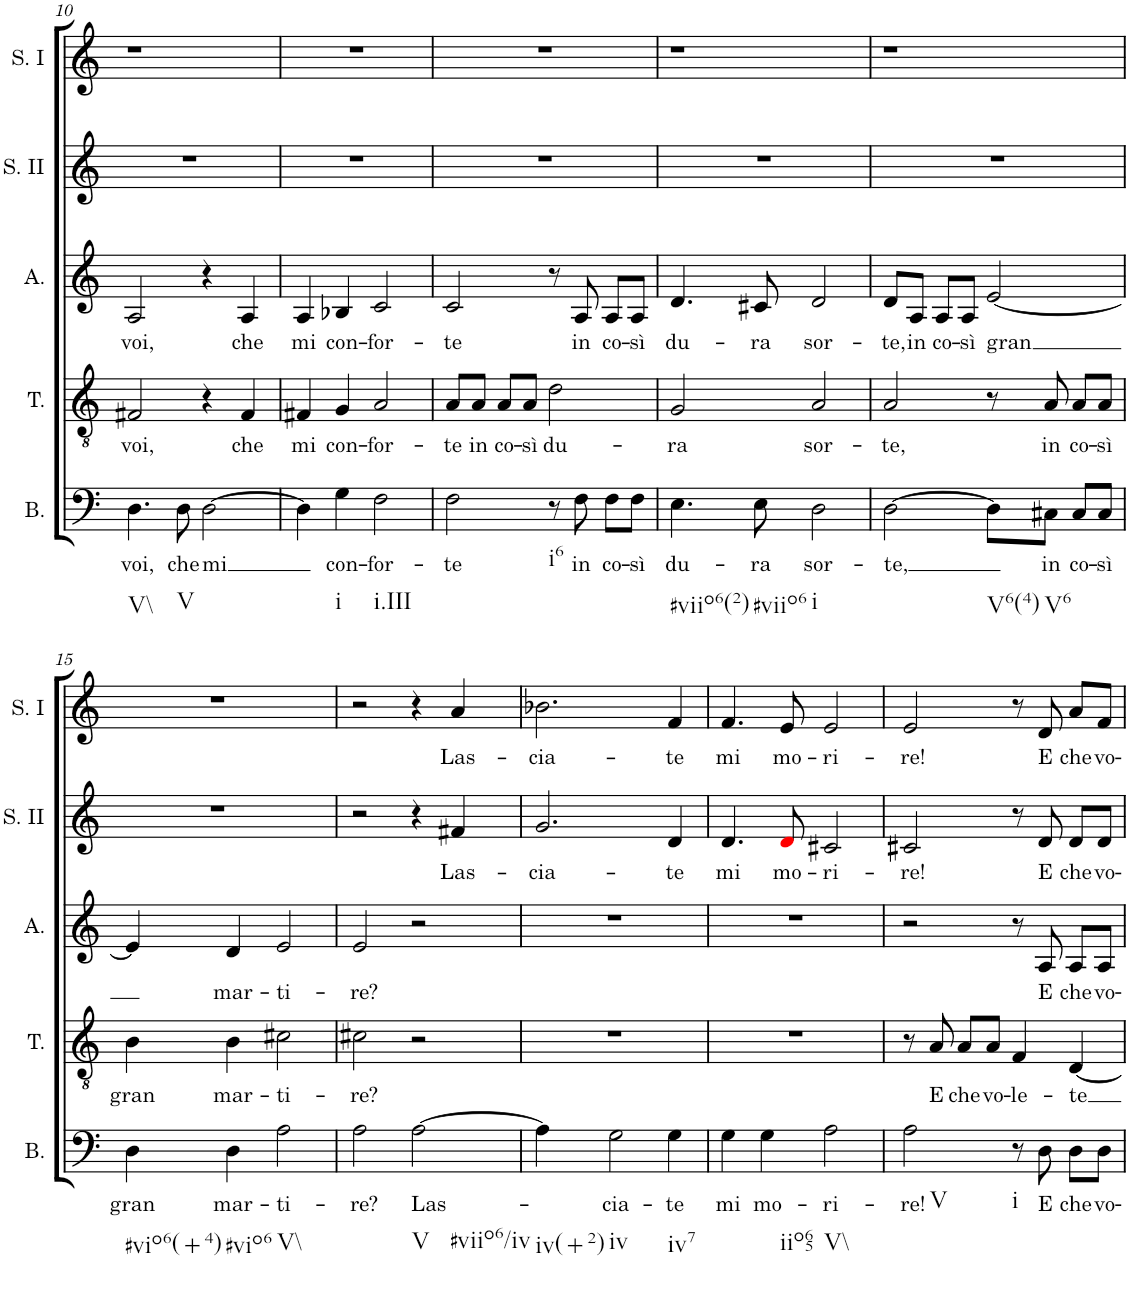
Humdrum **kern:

**kern	**text	**kern	**text	**kern	**text	**kern	**text	**kern	**text
*part5	*part5	*part4	*part4	*part3	*part3	*part2	*part2	*part1	*part1
*staff5	*staff5	*staff4	*staff4	*staff3	*staff3	*staff2	*staff2	*staff1	*staff1
*I"Basso	*	*I"Tenore	*	*I"Alto	*	*I"Soprano II	*	*I"Soprano I	*
*I'B.	*	*I'T.	*	*I'A.	*	*I'S. II	*	*I'S. I	*
!!LO:PB:g=z
*clefF4	*	*clefGv2	*	*clefG2	*	*clefG2	*	*clefG2	*
*k[]	*	*k[]	*	*k[]	*	*k[]	*	*k[]	*
*M4/4	*	*M4/4	*	*M4/4	*	*M4/4	*	*M4/4	*
*met(c)	*	*met(c)	*	*met(c)	*	*met(c)	*	*met(c)	*
=10	=10	=10	=10	=10	=10	=10	=10	=10	=10
!LO:TX:b:t=V\\	!	!	!	!	!	!	!	!	!
!	!LO:LY:b	!	!LO:LY:b	!	!LO:LY:b	!	!	!	!
4.D\	voi,	2F#X/	voi,	2A/	voi,	1r	.	1r	.
!LO:TX:b:t=V	!	!	!	!	!	!	!	!	!
!	!LO:LY:b	!	!	!	!	!	!	!	!
8D\	che	.	.	.	.	.	.	.	.
!	!LO:LY:b	!	!	!	!	!	!	!	!
[2D\	mi	4r	.	4r	.	.	.	.	.
!	!	!	!LO:LY:b	!	!LO:LY:b	!	!	!	!
.	.	4F#/	che	4A/	che	.	.	.	.
=11	=11	=11	=11	=11	=11	=11	=11	=11	=11
!	!	!	!LO:LY:b	!	!LO:LY:b	!	!	!	!
4D\]	.	4F#X/	mi	4A/	mi	1r	.	1r	.
!LO:TX:b:t=i	!	!	!	!	!	!	!	!	!
!	!LO:LY:b	!	!LO:LY:b	!	!LO:LY:b	!	!	!	!
4G\	con-	4G/	con-	4B-X/	con-	.	.	.	.
!LO:TX:b:t=i.III	!	!	!	!	!	!	!	!	!
!	!LO:LY:b	!	!LO:LY:b	!	!LO:LY:b	!	!	!	!
2F\	-for-	2A/	-for-	2c/	-for-	.	.	.	.
=12	=12	=12	=12	=12	=12	=12	=12	=12	=12
!	!LO:LY:b	!	!LO:LY:b	!	!LO:LY:b	!	!	!	!
2F\	-te	8A/L	-te	2c/	-te	1r	.	1r	.
!	!	!	!LO:LY:b	!	!	!	!	!	!
.	.	8A/J	in	.	.	.	.	.	.
!	!	!	!LO:LY:b	!	!	!	!	!	!
.	.	8A/L	co-	.	.	.	.	.	.
!	!	!	!LO:LY:b	!	!	!	!	!	!
.	.	8A/J	-sì	.	.	.	.	.	.
!LO:TX:b:t=i6	!	!	!	!	!	!	!	!	!
!	!	!	!LO:LY:b	!	!	!	!	!	!
8r	.	2d\	du-	8r	.	.	.	.	.
!	!LO:LY:b	!	!	!	!LO:LY:b	!	!	!	!
8F\	in	.	.	8A/	in	.	.	.	.
!	!LO:LY:b	!	!	!	!LO:LY:b	!	!	!	!
8F\L	co-	.	.	8A/L	co-	.	.	.	.
!	!LO:LY:b	!	!	!	!LO:LY:b	!	!	!	!
8F\J	-sì	.	.	8A/J	-sì	.	.	.	.
=13	=13	=13	=13	=13	=13	=13	=13	=13	=13
!LO:TX:b:t=#viio6(2)	!	!	!	!	!	!	!	!	!
!	!LO:LY:b	!	!LO:LY:b	!	!LO:LY:b	!	!	!	!
4.E\	du-	2G/	-ra	4.d/	du-	1r	.	1r	.
!LO:TX:b:t=#viio6	!	!	!	!	!	!	!	!	!
!	!LO:LY:b	!	!	!	!LO:LY:b	!	!	!	!
8E\	-ra	.	.	8c#X/	-ra	.	.	.	.
!LO:TX:b:t=i	!	!	!	!	!	!	!	!	!
!	!LO:LY:b	!	!LO:LY:b	!	!LO:LY:b	!	!	!	!
2D\	sor-	2A/	sor-	2d/	sor-	.	.	.	.
=14	=14	=14	=14	=14	=14	=14	=14	=14	=14
!	!LO:LY:b	!	!LO:LY:b	!	!LO:LY:b	!	!	!	!
[2D\	-te,	2A/	-te,	8d/L	-te,	1r	.	1r	.
!	!	!	!	!	!LO:LY:b	!	!	!	!
.	.	.	.	8A/J	in	.	.	.	.
!	!	!	!	!	!LO:LY:b	!	!	!	!
.	.	.	.	8A/L	co-	.	.	.	.
!	!	!	!	!	!LO:LY:b	!	!	!	!
.	.	.	.	8A/J	-sì	.	.	.	.
!LO:TX:b:t=V6(4)	!	!	!	!	!	!	!	!	!
!	!	!	!	!	!LO:LY:b	!	!	!	!
8D\L]	.	8r	.	[2e/	gran	.	.	.	.
!LO:TX:b:t=V6	!	!	!	!	!	!	!	!	!
!	!LO:LY:b	!	!LO:LY:b	!	!	!	!	!	!
8C#X\J	in	8A/	in	.	.	.	.	.	.
!	!LO:LY:b	!	!LO:LY:b	!	!	!	!	!	!
8C#/L	co-	8A/L	co-	.	.	.	.	.	.
!	!LO:LY:b	!	!LO:LY:b	!	!	!	!	!	!
8C#/J	-sì	8A/J	-sì	.	.	.	.	.	.
!!LO:LB:g=z
=15	=15	=15	=15	=15	=15	=15	=15	=15	=15
!LO:TX:b:t=#vio6(+4)	!	!	!	!	!	!	!	!	!
!	!LO:LY:b	!	!LO:LY:b	!	!	!	!	!	!
4D\	gran	4B\	gran	4e/]	.	1r	.	1r	.
!LO:TX:b:t=#vio6	!	!	!	!	!	!	!	!	!
!	!LO:LY:b	!	!LO:LY:b	!	!LO:LY:b	!	!	!	!
4D\	mar-	4B\	mar-	4d/	mar-	.	.	.	.
!LO:TX:b:t=V\\	!	!	!	!	!	!	!	!	!
!	!LO:LY:b	!	!LO:LY:b	!	!LO:LY:b	!	!	!	!
2A\	-ti-	2c#X\	-ti-	2e/	-ti-	.	.	.	.
=16	=16	=16	=16	=16	=16	=16	=16	=16	=16
!	!LO:LY:b	!	!LO:LY:b	!	!LO:LY:b	!	!	!	!
2A\	-re?	2c#X\	-re?	2e/	-re?	2r	.	2r	.
!LO:TX:b:t=V	!	!	!	!	!	!	!	!	!
!LO:TX:b:t=#viio6/iv	!	!	!	!	!	!	!	!	!
!	!LO:LY:b	!	!	!	!	!	!	!	!
[2A\	Las-	2r	.	2r	.	4r	.	4r	.
!	!	!	!	!	!	!	!LO:LY:b	!	!LO:LY:b
.	.	.	.	.	.	4f#X/	Las-	4a/	Las-
=17	=17	=17	=17	=17	=17	=17	=17	=17	=17
!LO:TX:b:t=iv(+2)	!	!	!	!	!	!	!	!	!
!	!	!	!	!	!	!	!LO:LY:b	!	!LO:LY:b
4A\]	.	1r	.	1r	.	2.g/	-cia-	2.b-X\	-cia-
!LO:TX:b:t=iv	!	!	!	!	!	!	!	!	!
!	!LO:LY:b	!	!	!	!	!	!	!	!
2G\	-cia-	.	.	.	.	.	.	.	.
!LO:TX:b:t=iv7	!	!	!	!	!	!	!	!	!
!	!LO:LY:b	!	!	!	!	!	!LO:LY:b	!	!LO:LY:b
4G\	-te	.	.	.	.	4d/	-te	4f/	-te
=18	=18	=18	=18	=18	=18	=18	=18	=18	=18
!	!LO:LY:b	!	!	!	!	!	!LO:LY:b	!	!LO:LY:b
4G\	mi	1r	.	1r	.	4.d/	mi	4.f/	mi
!LO:TX:b:t=iio65	!	!	!	!	!	!	!	!	!
!	!LO:LY:b	!	!	!	!	!	!	!	!
4G\	mo-	.	.	.	.	.	.	.	.
!	!	!	!	!	!	!	!LO:LY:b	!	!LO:LY:b
.	.	.	.	.	.	8di/	mo-	8e/	mo-
!LO:TX:b:t=V\\	!	!	!	!	!	!	!	!	!
!	!LO:LY:b	!	!	!	!	!	!LO:LY:b	!	!LO:LY:b
2A\	-ri-	.	.	.	.	2c#X/	-ri-	2e/	-ri-
=19	=19	=19	=19	=19	=19	=19	=19	=19	=19
!LO:TX:b:t=V	!	!	!	!	!	!	!	!	!
!	!LO:LY:b	!	!	!	!	!	!LO:LY:b	!	!LO:LY:b
2A\	-re!	8r	.	2r	.	2c#X/	-re!	2e/	-re!
!	!	!	!LO:LY:b	!	!	!	!	!	!
.	.	8A/	E	.	.	.	.	.	.
!	!	!	!LO:LY:b	!	!	!	!	!	!
.	.	8A/L	che	.	.	.	.	.	.
!	!	!	!LO:LY:b	!	!	!	!	!	!
.	.	8A/J	vo-	.	.	.	.	.	.
!LO:TX:b:t=i	!	!	!	!	!	!	!	!	!
!	!	!	!LO:LY:b	!	!	!	!	!	!
8r	.	4F/	-le-	8r	.	8r	.	8r	.
!	!LO:LY:b	!	!	!	!LO:LY:b	!	!LO:LY:b	!	!LO:LY:b
8D\	E	.	.	8A/	E	8d/	E	8d/	E
!	!LO:LY:b	!	!LO:LY:b	!	!LO:LY:b	!	!LO:LY:b	!	!LO:LY:b
8D\L	che	[4D/	-te	8A/L	che	8d/L	che	8a/L	che
!	!LO:LY:b	!	!	!	!LO:LY:b	!	!LO:LY:b	!	!LO:LY:b
8D\J	vo-	.	.	8A/J	vo-	8d/J	vo-	8f/J	vo-
=	=	=	=	=	=	=	=	=	=
*-	*-	*-	*-	*-	*-	*-	*-	*-	*-
